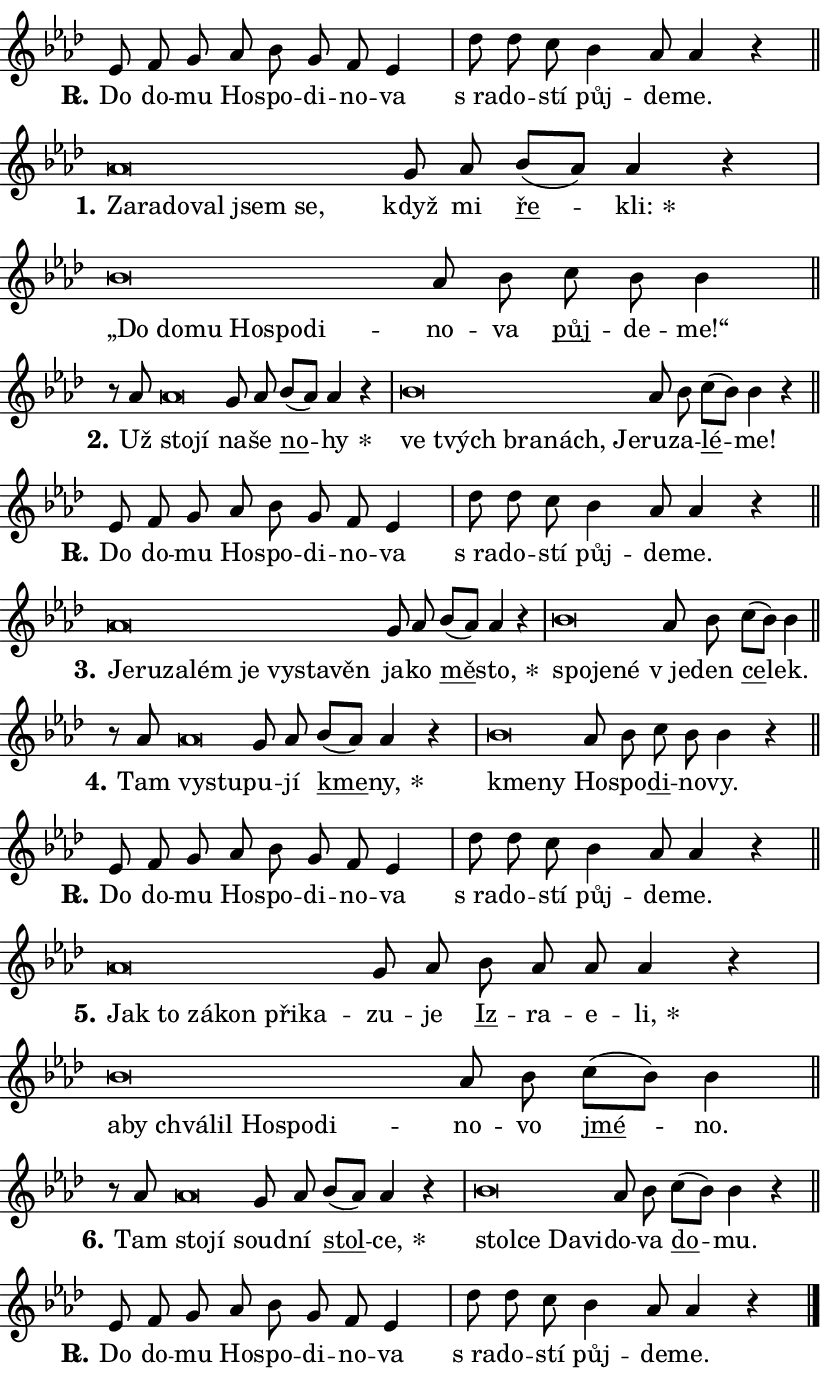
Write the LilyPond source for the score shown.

\version "2.24.0"
\header { tagline = "" }
\paper {
  indent = 0\cm
  top-margin = 0\cm
  right-margin = 0.13\cm % to fit lyric hyphens
  bottom-margin = 0\cm
  left-margin = 0\cm
  paper-width = 14\cm
  page-breaking = #ly:one-page-breaking
  system-system-spacing.basic-distance = #11
  score-system-spacing.basic-distance = #11
  ragged-last = ##f
}


%% Author: Thomas Morley
%% https://lists.gnu.org/archive/html/lilypond-user/2020-05/msg00002.html
#(define (line-position grob)
"Returns position of @var[grob} in current system:
   @code{'start}, if at first time-step
   @code{'end}, if at last time-step
   @code{'middle} otherwise
"
  (let* ((col (ly:item-get-column grob))
         (ln (ly:grob-object col 'left-neighbor))
         (rn (ly:grob-object col 'right-neighbor))
         (col-to-check-left (if (ly:grob? ln) ln col))
         (col-to-check-right (if (ly:grob? rn) rn col))
         (break-dir-left
           (and
             (ly:grob-property col-to-check-left 'non-musical #f)
             (ly:item-break-dir col-to-check-left)))
         (break-dir-right
           (and
             (ly:grob-property col-to-check-right 'non-musical #f)
             (ly:item-break-dir col-to-check-right))))
        (cond ((eqv? 1 break-dir-left) 'start)
              ((eqv? -1 break-dir-right) 'end)
              (else 'middle))))

#(define (tranparent-at-line-position vctor)
  (lambda (grob)
  "Relying on @code{line-position} select the relevant enry from @var{vctor}.
Used to determine transparency,"
    (case (line-position grob)
      ((end) (not (vector-ref vctor 0)))
      ((middle) (not (vector-ref vctor 1)))
      ((start) (not (vector-ref vctor 2))))))

noteHeadBreakVisibility =
#(define-music-function (break-visibility)(vector?)
"Makes @code{NoteHead}s transparent relying on @var{break-visibility}"
#{
  \override NoteHead.transparent =
    #(tranparent-at-line-position break-visibility)
#})

#(define delete-ledgers-for-transparent-note-heads
  (lambda (grob)
    "Reads whether a @code{NoteHead} is transparent.
If so this @code{NoteHead} is removed from @code{'note-heads} from
@var{grob}, which is supposed to be @code{LedgerLineSpanner}.
As a result ledgers are not printed for this @code{NoteHead}"
    (let* ((nhds-array (ly:grob-object grob 'note-heads))
           (nhds-list
             (if (ly:grob-array? nhds-array)
                 (ly:grob-array->list nhds-array)
                 '()))
           ;; Relies on the transparent-property being done before
           ;; Staff.LedgerLineSpanner.after-line-breaking is executed.
           ;; This is fragile ...
           (to-keep
             (remove
               (lambda (nhd)
                 (ly:grob-property nhd 'transparent #f))
               nhds-list)))
      ;; TODO find a better method to iterate over grob-arrays, similiar
      ;; to filter/remove etc for lists
      ;; For now rebuilt from scratch
      (set! (ly:grob-object grob 'note-heads)  '())
      (for-each
        (lambda (nhd)
          (ly:pointer-group-interface::add-grob grob 'note-heads nhd))
        to-keep))))

squashNotes = {
  \override NoteHead.X-extent = #'(-0.2 . 0.2)
  \override NoteHead.Y-extent = #'(-0.75 . 0)
  \override NoteHead.stencil =
    #(lambda (grob)
       (let ((pos (ly:grob-property grob 'staff-position)))
         (begin
           (if (< pos -7) (display "ERROR: Lower brevis then expected\n") (display ""))
           (if (<= pos -6) ly:text-interface::print ly:note-head::print))))
}
unSquashNotes = {
  \revert NoteHead.X-extent
  \revert NoteHead.Y-extent
  \revert NoteHead.stencil
}

hideNotes = \noteHeadBreakVisibility #begin-of-line-visible
unHideNotes = \noteHeadBreakVisibility #all-visible

% work-around for resetting accidentals
% https://lilypond.org/doc/v2.23/Documentation/notation/displaying-rhythms#unmetered-music
cadenzaMeasure = {
  \cadenzaOff
  \partial 1024 s1024
  \cadenzaOn
}

#(define-markup-command (accent layout props text) (markup?)
  "Underline accented syllable"
  (interpret-markup layout props
    #{\markup \override #'(offset . 4.3) \underline { #text }#}))

responsum = \markup \concat {
  "R" \hspace #-1.05 \path #0.1 #'((moveto 0 0.07) (lineto 0.9 0.8)) \hspace #0.05 "."
}

spaceSize = #0.6828661417322834 % exact space size for TeX Gyre Schola

\layout {
  \context {
    \Staff
    \remove "Time_signature_engraver"
    \override LedgerLineSpanner.after-line-breaking = #delete-ledgers-for-transparent-note-heads
  }
  \context {
    \Lyrics {
      \override LyricSpace.minimum-distance = \spaceSize
      \override LyricText.font-name = #"TeX Gyre Schola"
      \override LyricText.font-size = 1
      \override StanzaNumber.font-name = #"TeX Gyre Schola Bold"
      \override StanzaNumber.font-size = 1
    }
  }
  \context {
    \Score 
    \override NoteHead.text =
      #(lambda (grob) 
        (let ((pos (ly:grob-property grob 'staff-position)))
          #{\markup {
            \combine
              \halign #-0.55 \raise #(if (= pos -6) 0 0.5) \override #'(thickness . 2) \draw-line #'(3.2 . 0)
              \musicglyph "noteheads.sM1"
          }#}))
  }
}

% magnetic-lyrics.ily
%
%   written by
%     Jean Abou Samra <jean@abou-samra.fr>
%     Werner Lemberg <wl@gnu.org>
%
%   adapted by
%     Jiri Hon <jiri.hon@gmail.com>
%
% Version 2022-Apr-15

% https://www.mail-archive.com/lilypond-user@gnu.org/msg149350.html

#(define (Left_hyphen_pointer_engraver context)
   "Collect syllable-hyphen-syllable occurrences in lyrics and store
them in properties.  This engraver only looks to the left.  For
example, if the lyrics input is @code{foo -- bar}, it does the
following.

@itemize @bullet
@item
Set the @code{text} property of the @code{LyricHyphen} grob between
@q{foo} and @q{bar} to @code{foo}.

@item
Set the @code{left-hyphen} property of the @code{LyricText} grob with
text @q{foo} to the @code{LyricHyphen} grob between @q{foo} and
@q{bar}.
@end itemize

Use this auxiliary engraver in combination with the
@code{lyric-@/text::@/apply-@/magnetic-@/offset!} hook."
   (let ((hyphen #f)
         (text #f))
     (make-engraver
      (acknowledgers
       ((lyric-syllable-interface engraver grob source-engraver)
        (set! text grob)))
      (end-acknowledgers
       ((lyric-hyphen-interface engraver grob source-engraver)
        ;(when (not (grob::has-interface grob 'lyric-space-interface))
          (set! hyphen grob)));)
      ((stop-translation-timestep engraver)
       (when (and text hyphen)
         (ly:grob-set-object! text 'left-hyphen hyphen))
       (set! text #f)
       (set! hyphen #f)))))

#(define (lyric-text::apply-magnetic-offset! grob)
   "If the space between two syllables is less than the value in
property @code{LyricText@/.details@/.squash-threshold}, move the right
syllable to the left so that it gets concatenated with the left
syllable.

Use this function as a hook for
@code{LyricText@/.after-@/line-@/breaking} if the
@code{Left_@/hyphen_@/pointer_@/engraver} is active."
   (let ((hyphen (ly:grob-object grob 'left-hyphen #f)))
     (when hyphen
       (let ((left-text (ly:spanner-bound hyphen LEFT)))
         (when (grob::has-interface left-text 'lyric-syllable-interface)
           (let* ((common (ly:grob-common-refpoint grob left-text X))
                  (this-x-ext (ly:grob-extent grob common X))
                  (left-x-ext
                   (begin
                     ;; Trigger magnetism for left-text.
                     (ly:grob-property left-text 'after-line-breaking)
                     (ly:grob-extent left-text common X)))
                  ;; `delta` is the gap width between two syllables.
                  (delta (- (interval-start this-x-ext)
                            (interval-end left-x-ext)))
                  (details (ly:grob-property grob 'details))
                  (threshold (assoc-get 'squash-threshold details 0.2)))
             (when (< delta threshold)
               (let* (;; We have to manipulate the input text so that
                      ;; ligatures crossing syllable boundaries are not
                      ;; disabled.  For languages based on the Latin
                      ;; script this is essentially a beautification.
                      ;; However, for non-Western scripts it can be a
                      ;; necessity.
                      (lt (ly:grob-property left-text 'text))
                      (rt (ly:grob-property grob 'text))
                      (is-space (grob::has-interface hyphen 'lyric-space-interface))
                      (space (if is-space " " ""))
                      (extra-delta (if is-space spaceSize 0))
                      ;; Append new syllable.
                      (ltrt-space (if (and (string? lt) (string? rt))
                                (string-append lt space rt)
                                (make-concat-markup (list lt space rt))))
                      ;; Right-align `ltrt` to the right side.
                      (ltrt-space-markup (grob-interpret-markup
                               grob
                               (make-translate-markup
                                (cons (interval-length this-x-ext) 0)
                                (make-right-align-markup ltrt-space)))))
                 (begin
                   ;; Don't print `left-text`.
                   (ly:grob-set-property! left-text 'stencil #f)
                   ;; Set text and stencil (which holds all collected
                   ;; syllables so far) and shift it to the left.
                   (ly:grob-set-property! grob 'text ltrt-space)
                   (ly:grob-set-property! grob 'stencil ltrt-space-markup)
                   (ly:grob-translate-axis! grob (- (- delta extra-delta)) X))))))))))


#(define (lyric-hyphen::displace-bounds-first grob)
   ;; Make very sure this callback isn't triggered too early.
   (let ((left (ly:spanner-bound grob LEFT))
         (right (ly:spanner-bound grob RIGHT)))
     (ly:grob-property left 'after-line-breaking)
     (ly:grob-property right 'after-line-breaking)
     (ly:lyric-hyphen::print grob)))

squashThreshold = #0.4

\layout {
  \context {
    \Lyrics
    \consists #Left_hyphen_pointer_engraver
    \override LyricText.after-line-breaking =
      #lyric-text::apply-magnetic-offset!
    \override LyricHyphen.stencil = #lyric-hyphen::displace-bounds-first
    \override LyricText.details.squash-threshold = \squashThreshold
    \override LyricHyphen.minimum-distance = 0
    \override LyricHyphen.minimum-length = \squashThreshold
  }
}

squashText = \override LyricText.details.squash-threshold = 9999
unSquashText = \override LyricText.details.squash-threshold = \squashThreshold

leftText = \override LyricText.self-alignment-X = #LEFT
unLeftText = \revert LyricText.self-alignment-X

starOffset = #(lambda (grob) 
                (let ((x_offset (ly:self-alignment-interface::aligned-on-x-parent grob)))
                  (if (= x_offset 0) 0 (+ x_offset 1.2))))

star = #(define-music-function (syllable)(string?)
"Append star separator at the end of a syllable"
#{
  \once \override LyricText.X-offset = #starOffset
  \lyricmode { \markup {
    #syllable
    \override #'((font-name . "TeX Gyre Schola Bold")) \hspace #0.2 \lower #0.65 \larger "*"
  } }
#})

starAccent = #(define-music-function (syllable)(string?)
"Append star separator at the end of a syllable and make accent"
#{
  \once \override LyricText.X-offset = #starOffset
  \lyricmode { \markup {
    \accent #syllable
    \override #'((font-name . "TeX Gyre Schola Bold")) \hspace #0.2 \lower #0.65 \larger "*"
  } }
#})

breath = #(define-music-function (syllable)(string?)
"Append breathing indicator at the end of a syllable"
#{
  \lyricmode { \markup { #syllable "+" } }
#})

optionalBreath = #(define-music-function (syllable)(string?)
"Append optional breathing indicator at the end of a syllable"
#{
  \lyricmode { \markup { #syllable "(+)" } }
#})


\score {
    <<
        \new Voice = "melody" { \cadenzaOn \key as \major \relative { es'8 f g as bes g f es4 \cadenzaMeasure \bar "|" des'8 des c \bar "" bes4 as8 as4 r \cadenzaMeasure \bar "||" \break } }
        \new Lyrics \lyricsto "melody" { \lyricmode { \set stanza = \responsum
Do do -- mu Ho -- spo -- di -- no -- va "s ra" -- do -- stí půj -- de -- me. } }
    >>
    \layout {}
}

\score {
    <<
        \new Voice = "melody" { \cadenzaOn \key as \major \relative { \squashNotes as'\breve*1/16 \hideNotes \breve*1/16 \bar "" \breve*1/16 \bar "" \breve*1/16 \bar "" \breve*1/16 \breve*1/16 \bar "" \unHideNotes \unSquashNotes g8 as \bar "" bes[( as)] as4 r \cadenzaMeasure \bar "|" \squashNotes bes\breve*1/16 \hideNotes \breve*1/16 \bar "" \breve*1/16 \bar "" \breve*1/16 \bar "" \breve*1/16 \breve*1/16 \bar "" \unHideNotes \unSquashNotes as8 bes \bar "" c bes bes4 \cadenzaMeasure \bar "||" \break } }
        \new Lyrics \lyricsto "melody" { \lyricmode { \set stanza = "1."
\leftText Za -- \squashText ra -- do -- val jsem se, \unLeftText \unSquashText když mi \markup \accent ře -- \star kli: \leftText „Do \squashText do -- mu Ho -- spo -- di -- \unLeftText \unSquashText no -- va \markup \accent půj -- de -- me!“ } }
    >>
    \layout {}
}

\score {
    <<
        \new Voice = "melody" { \cadenzaOn \key as \major \relative { r8 as'8 \squashNotes as\breve*1/16 \hideNotes \breve*1/16 \bar "" \unHideNotes \unSquashNotes g8 as \bar "" bes[( as)] as4 r \cadenzaMeasure \bar "|" \squashNotes bes\breve*1/16 \hideNotes \breve*1/16 \bar "" \breve*1/16 \bar "" \breve*1/16 \breve*1/16 \bar "" \unHideNotes \unSquashNotes as8 bes \bar "" c[( bes)] bes4 r \cadenzaMeasure \bar "||" \break } }
        \new Lyrics \lyricsto "melody" { \lyricmode { \set stanza = "2."
Už \leftText sto -- \squashText jí \unLeftText \unSquashText na -- še \markup \accent no -- \star hy \leftText ve \squashText tvých bra -- nách, Je -- \unLeftText \unSquashText ru -- za -- \markup \accent lé -- me! } }
    >>
    \layout {}
}

\score {
    <<
        \new Voice = "melody" { \cadenzaOn \key as \major \relative { es'8 f g as bes g f es4 \cadenzaMeasure \bar "|" des'8 des c \bar "" bes4 as8 as4 r \cadenzaMeasure \bar "||" \break } }
        \new Lyrics \lyricsto "melody" { \lyricmode { \set stanza = \responsum
Do do -- mu Ho -- spo -- di -- no -- va "s ra" -- do -- stí půj -- de -- me. } }
    >>
    \layout {}
}

\score {
    <<
        \new Voice = "melody" { \cadenzaOn \key as \major \relative { \squashNotes as'\breve*1/16 \hideNotes \breve*1/16 \bar "" \breve*1/16 \bar "" \breve*1/16 \bar "" \breve*1/16 \bar "" \breve*1/16 \bar "" \breve*1/16 \breve*1/16 \bar "" \unHideNotes \unSquashNotes g8 as \bar "" bes[( as)] as4 r \cadenzaMeasure \bar "|" \squashNotes bes\breve*1/16 \hideNotes \breve*1/16 \breve*1/16 \bar "" \unHideNotes \unSquashNotes as8 bes \bar "" c[( bes)] bes4 \cadenzaMeasure \bar "||" \break } }
        \new Lyrics \lyricsto "melody" { \lyricmode { \set stanza = "3."
\leftText Je -- \squashText ru -- za -- lém je vy -- sta -- věn \unLeftText \unSquashText ja -- ko \markup \accent mě -- \star sto, \leftText spo -- \squashText je -- né \unLeftText \unSquashText "v je" -- den \markup \accent ce -- lek. } }
    >>
    \layout {}
}

\score {
    <<
        \new Voice = "melody" { \cadenzaOn \key as \major \relative { r8 as'8 \squashNotes as\breve*1/16 \hideNotes \breve*1/16 \bar "" \unHideNotes \unSquashNotes g8 as \bar "" bes[( as)] as4 r \cadenzaMeasure \bar "|" \squashNotes bes\breve*1/16 \hideNotes \breve*1/16 \bar "" \unHideNotes \unSquashNotes as8 bes \bar "" c bes bes4 r \cadenzaMeasure \bar "||" \break } }
        \new Lyrics \lyricsto "melody" { \lyricmode { \set stanza = "4."
Tam \leftText vy -- \squashText stu -- \unLeftText \unSquashText pu -- jí \markup \accent kme -- \star ny, \leftText kme -- \squashText ny \unLeftText \unSquashText Ho -- spo -- \markup \accent di -- no -- vy. } }
    >>
    \layout {}
}

\score {
    <<
        \new Voice = "melody" { \cadenzaOn \key as \major \relative { es'8 f g as bes g f es4 \cadenzaMeasure \bar "|" des'8 des c \bar "" bes4 as8 as4 r \cadenzaMeasure \bar "||" \break } }
        \new Lyrics \lyricsto "melody" { \lyricmode { \set stanza = \responsum
Do do -- mu Ho -- spo -- di -- no -- va "s ra" -- do -- stí půj -- de -- me. } }
    >>
    \layout {}
}

\score {
    <<
        \new Voice = "melody" { \cadenzaOn \key as \major \relative { \squashNotes as'\breve*1/16 \hideNotes \breve*1/16 \bar "" \breve*1/16 \bar "" \breve*1/16 \bar "" \breve*1/16 \breve*1/16 \bar "" \unHideNotes \unSquashNotes g8 as \bar "" bes as as as4 r \cadenzaMeasure \bar "|" \squashNotes bes\breve*1/16 \hideNotes \breve*1/16 \bar "" \breve*1/16 \bar "" \breve*1/16 \bar "" \breve*1/16 \bar "" \breve*1/16 \breve*1/16 \bar "" \unHideNotes \unSquashNotes as8 bes \bar "" c[( bes)] bes4 \cadenzaMeasure \bar "||" \break } }
        \new Lyrics \lyricsto "melody" { \lyricmode { \set stanza = "5."
\leftText Jak \squashText to zá -- kon při -- ka -- \unLeftText \unSquashText zu -- je \markup \accent Iz -- ra -- e -- \star li, \leftText a -- \squashText by chvá -- lil Ho -- spo -- di -- \unLeftText \unSquashText no -- vo \markup \accent jmé -- no. } }
    >>
    \layout {}
}

\score {
    <<
        \new Voice = "melody" { \cadenzaOn \key as \major \relative { r8 as'8 \squashNotes as\breve*1/16 \hideNotes \breve*1/16 \bar "" \unHideNotes \unSquashNotes g8 as \bar "" bes[( as)] as4 r \cadenzaMeasure \bar "|" \squashNotes bes\breve*1/16 \hideNotes \breve*1/16 \bar "" \breve*1/16 \breve*1/16 \bar "" \unHideNotes \unSquashNotes as8 bes \bar "" c[( bes)] bes4 r \cadenzaMeasure \bar "||" \break } }
        \new Lyrics \lyricsto "melody" { \lyricmode { \set stanza = "6."
Tam \leftText sto -- \squashText jí \unLeftText \unSquashText soud -- ní \markup \accent stol -- \star ce, \leftText stol -- \squashText ce Da -- vi -- \unLeftText \unSquashText do -- va \markup \accent do -- mu. } }
    >>
    \layout {}
}

\score {
    <<
        \new Voice = "melody" { \cadenzaOn \key as \major \relative { es'8 f g as bes g f es4 \cadenzaMeasure \bar "|" des'8 des c \bar "" bes4 as8 as4 r \cadenzaMeasure \bar "||" \break } \bar "|." }
        \new Lyrics \lyricsto "melody" { \lyricmode { \set stanza = \responsum
Do do -- mu Ho -- spo -- di -- no -- va "s ra" -- do -- stí půj -- de -- me. } }
    >>
    \layout {}
}
